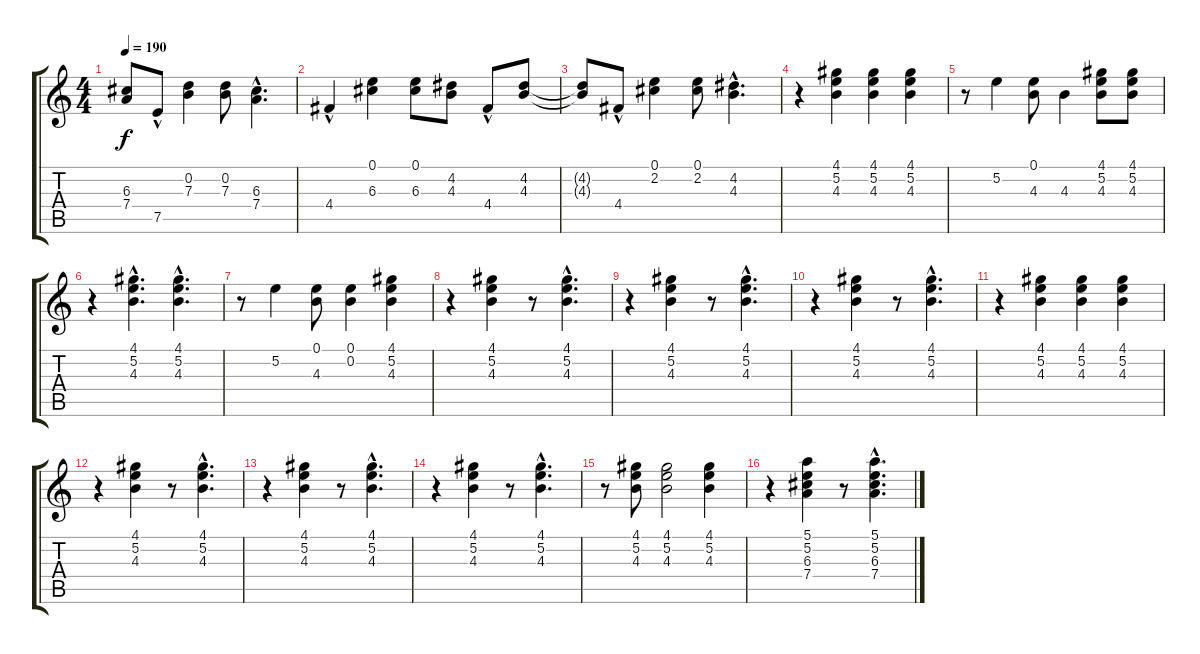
\track "" {instrument overdrivenguitar}
\staff {score tabs}
\tuning (E4 B3 G3 D3 A2 E2) {hide}
\ts (4 4)
\tempo 190
\clef g2
\ks c
(6.3{t} 7.4{t}).8{dy f} 7.5{hac}.8 (0.2 7.3).4 (0.2 7.3).8 (6.3{hac} 7.4{hac}).4{d} |
4.4{hac}.4 (0.1 6.3).4 (0.1 6.3).8 (4.2 4.3).8 4.4{hac}.8 (4.2 4.3).8 |
(4.2{t} 4.3{t}).8 4.4{hac}.8 (0.1 2.2).4 (0.1 2.2).8 (4.2{hac} 4.3{hac}).4{d} |
r.4 (4.1 5.2 4.3).4 (4.1 5.2 4.3).4 (4.1 5.2 4.3).4 |
r.8 5.2.4 (0.1 4.3).8 4.3.4 (4.1 5.2 4.3).8 (4.1 5.2 4.3).8 |
r.4 (4.1{hac} 5.2{hac} 4.3{hac}).4{d} (4.1{hac} 5.2{hac} 4.3{hac}).4{d} |
r.8 5.2.4 (0.1 4.3).8 (0.1 0.2).4 (4.1 5.2 4.3).4 |
r.4 (4.1 5.2 4.3).4 r.8 (4.1{hac} 5.2{hac} 4.3{hac}).4{d} |
r.4 (4.1 5.2 4.3).4 r.8 (4.1{hac} 5.2{hac} 4.3{hac}).4{d} |
r.4 (4.1 5.2 4.3).4 r.8 (4.1{hac} 5.2{hac} 4.3{hac}).4{d} |
r.4 (4.1 5.2 4.3).4 (4.1 5.2 4.3).4 (4.1 5.2 4.3).4 |
r.4 (4.1 5.2 4.3).4 r.8 (4.1{hac} 5.2{hac} 4.3{hac}).4{d} |
r.4 (4.1 5.2 4.3).4 r.8 (4.1{hac} 5.2{hac} 4.3{hac}).4{d} |
r.4 (4.1 5.2 4.3).4 r.8 (4.1{hac} 5.2{hac} 4.3{hac}).4{d} |
r.8 (4.1 5.2 4.3).8 (4.1 5.2 4.3).2 (4.1 5.2 4.3).4 |
r.4 (5.1 5.2 6.3 7.4).4 r.8 (5.1{hac} 5.2{hac} 6.3{hac} 7.4{hac}).4{d}
